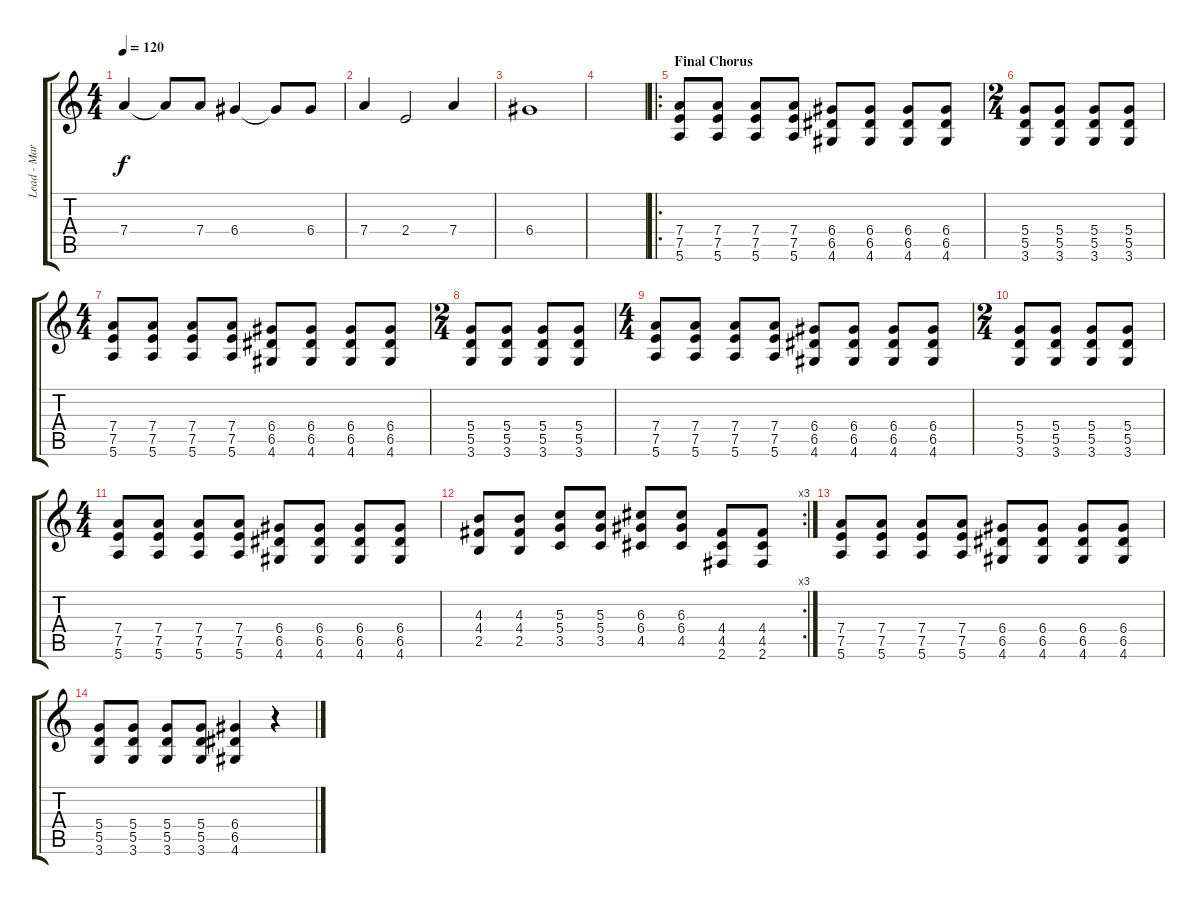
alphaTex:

\track ("Lead - Marc" "Lead - Mar") {instrument electricguitarclean}
\staff {score tabs}
\tuning (E4 B3 G3 D3 A2 E2) {hide}
\ts (4 4)
\tempo 120
\clef g2
\ks c
7.4.4{dy f} 7.4{t}.8 7.4.8 6.4.4 6.4{t}.8 6.4.8 |
7.4.4 2.4.2 7.4.4 |
6.4.1 |
|
\ro
\section ("" "Final Chorus")
(7.4 7.5 5.6).8 (7.4 7.5 5.6).8 (7.4 7.5 5.6).8 (7.4 7.5 5.6).8 (6.4 6.5 4.6).8 (6.4 6.5 4.6).8 (6.4 6.5 4.6).8 (6.4 6.5 4.6).8 |
\ts (2 4)
(5.4 5.5 3.6).8 (5.4 5.5 3.6).8 (5.4 5.5 3.6).8 (5.4 5.5 3.6).8 |
\ts (4 4)
(7.4 7.5 5.6).8 (7.4 7.5 5.6).8 (7.4 7.5 5.6).8 (7.4 7.5 5.6).8 (6.4 6.5 4.6).8 (6.4 6.5 4.6).8 (6.4 6.5 4.6).8 (6.4 6.5 4.6).8 |
\ts (2 4)
(5.4 5.5 3.6).8 (5.4 5.5 3.6).8 (5.4 5.5 3.6).8 (5.4 5.5 3.6).8 |
\ts (4 4)
(7.4 7.5 5.6).8 (7.4 7.5 5.6).8 (7.4 7.5 5.6).8 (7.4 7.5 5.6).8 (6.4 6.5 4.6).8 (6.4 6.5 4.6).8 (6.4 6.5 4.6).8 (6.4 6.5 4.6).8 |
\ts (2 4)
(5.4 5.5 3.6).8 (5.4 5.5 3.6).8 (5.4 5.5 3.6).8 (5.4 5.5 3.6).8 |
\ts (4 4)
(7.4 7.5 5.6).8 (7.4 7.5 5.6).8 (7.4 7.5 5.6).8 (7.4 7.5 5.6).8 (6.4 6.5 4.6).8 (6.4 6.5 4.6).8 (6.4 6.5 4.6).8 (6.4 6.5 4.6).8 |
\rc 3
(4.3 4.4 2.5).8 (4.3 4.4 2.5).8 (5.3 5.4 3.5).8 (5.3 5.4 3.5).8 (6.3 6.4 4.5).8 (6.3 6.4 4.5).8 (4.4 4.5 2.6).8 (4.4 4.5 2.6).8 |
(7.4 7.5 5.6).8 (7.4 7.5 5.6).8 (7.4 7.5 5.6).8 (7.4 7.5 5.6).8 (6.4 6.5 4.6).8 (6.4 6.5 4.6).8 (6.4 6.5 4.6).8 (6.4 6.5 4.6).8 |
(5.4 5.5 3.6).8 (5.4 5.5 3.6).8 (5.4 5.5 3.6).8 (5.4 5.5 3.6).8 (6.4 6.5 4.6).4 r.4
